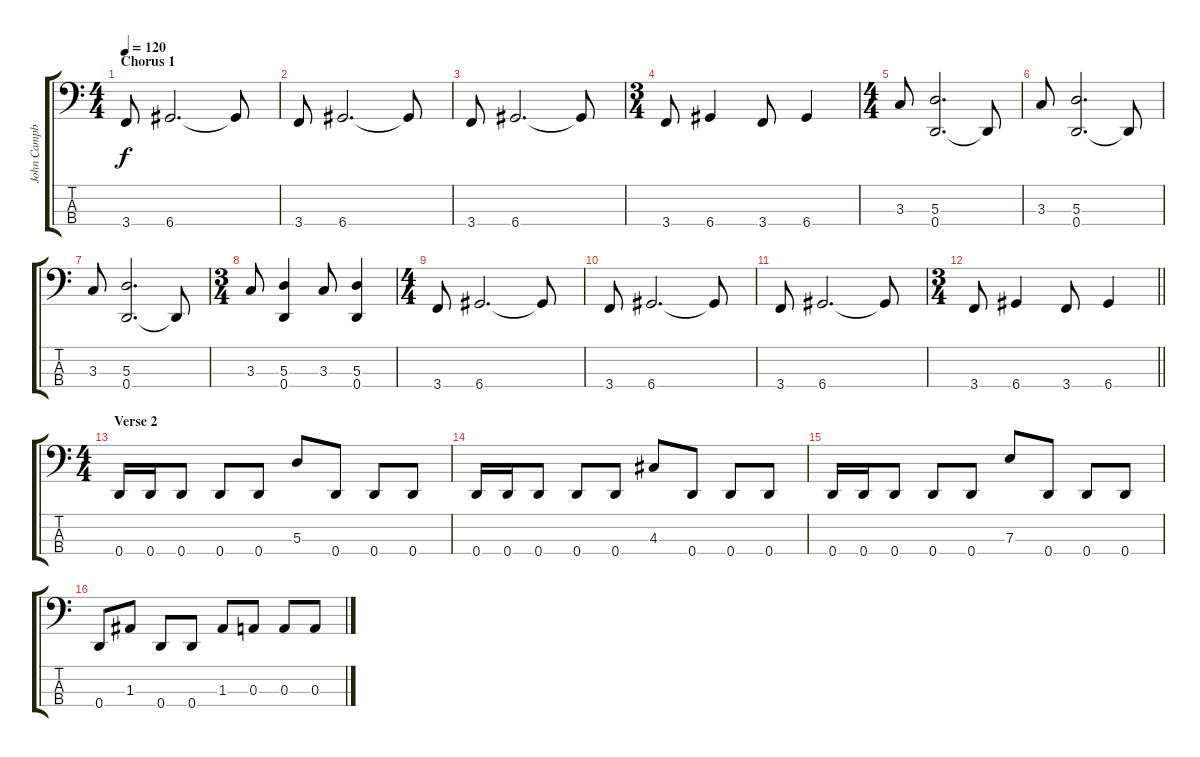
\track ("John Campbell" "John Campb") {instrument electricbasspick}
\staff {score tabs}
\tuning (G2 D2 A1 D1) {hide}
\ts (4 4)
\section ("" "Chorus 1")
\tempo 120
\clef f4
\ks c
3.4.8{dy f} 6.4.2{d} 6.4{t}.8 |
3.4.8 6.4.2{d} 6.4{t}.8 |
3.4.8 6.4.2{d} 6.4{t}.8 |
\ts (3 4)
3.4.8 6.4.4 3.4.8 6.4.4 |
\ts (4 4)
3.3.8 (5.3 0.4).2{d} 0.4{t}.8 |
3.3.8 (5.3 0.4).2{d} 0.4{t}.8 |
3.3.8 (5.3 0.4).2{d} 0.4{t}.8 |
\ts (3 4)
3.3.8 (5.3 0.4).4 3.3.8 (5.3 0.4).4 |
\ts (4 4)
3.4.8 6.4.2{d} 6.4{t}.8 |
3.4.8 6.4.2{d} 6.4{t}.8 |
3.4.8 6.4.2{d} 6.4{t}.8 |
\ts (3 4)
\barLineRight lightlight
3.4.8 6.4.4 3.4.8 6.4.4 |
\ts (4 4)
\section ("" "Verse 2")
0.4.16 0.4.16 0.4.8 0.4.8 0.4.8 5.3.8 0.4.8 0.4.8 0.4.8 |
0.4.16 0.4.16 0.4.8 0.4.8 0.4.8 4.3.8 0.4.8 0.4.8 0.4.8 |
0.4.16 0.4.16 0.4.8 0.4.8 0.4.8 7.3.8 0.4.8 0.4.8 0.4.8 |
0.4.8 1.3.8 0.4.8 0.4.8 1.3.8 0.3.8 0.3.8 0.3.8
